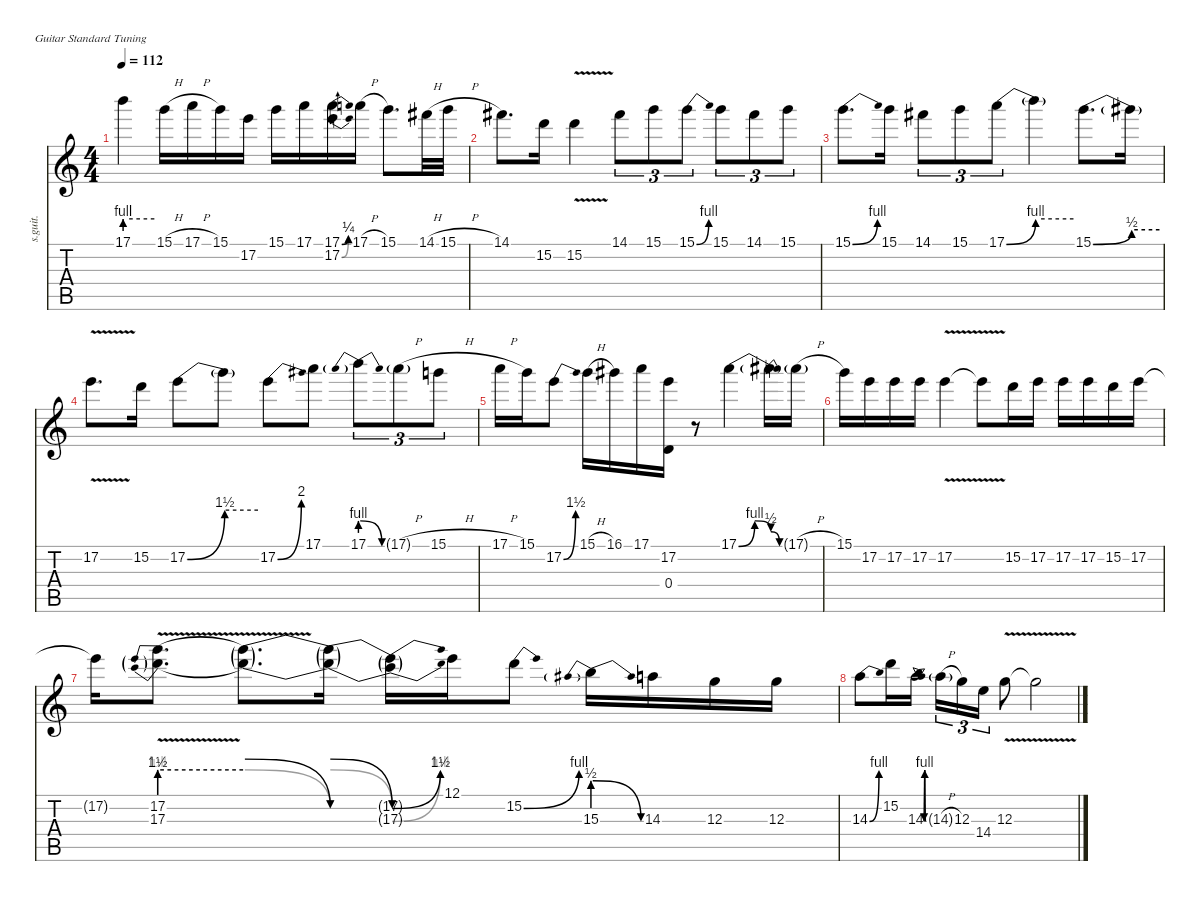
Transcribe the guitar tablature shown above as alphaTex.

\defaultSystemsLayout 4
\hideDynamics
\bracketExtendMode nobrackets
\otherSystemsTrackNameOrientation horizontal
\track ("Guitar (Jimi Hendrix)" "s.guit.") {instrument acousticguitarsteel}
\staff {score tabs}
\tuning (E4 B3 G3 D3 A2 E2)
\ts (4 4)
\tempo 112
\clef g2
\ks c
17.1{be (hold 0 4 60 4) t}.4{dy f beam Down} 15.1{h}.16{beam Down} 17.1{h}.16{beam Down} 15.1.16{beam Down} 17.2.16{beam Down} 15.1.16{beam Down} 17.1.16{beam Down} (17.1{be (bend 0 0 30 1)} 17.2{be (bend 0 0 30 1)}).16{beam Down} 17.1{h}.16{beam Down} 15.1.8{d beam Down} 14.1{h acc #}.32{beam Down} 15.1{h}.32{beam Down} |
14.1{acc #}.8{d beam Down} 15.2.16{beam Down} 15.2{v}.4{beam Down} 14.1{acc #}.8{tu (3 2) beam Down} 15.1.8{tu (3 2) beam Down} 15.1{be (bend 0 0 30 4)}.8{tu (3 2) beam Down} 15.1.8{tu (3 2) beam Down} 14.1{acc #}.8{tu (3 2) beam Down} 15.1.8{tu (3 2) beam Down} |
15.1{be (bend 0 0 30 4)}.8{d beam Down} 15.1.16{beam Down} 14.1{acc #}.8{tu (3 2) beam Down} 15.1.8{tu (3 2) beam Down} 17.1{be (bend 0 0 60 4)}.8{tu (3 2) beam Down} 17.1{be (hold 0 4 60 4) t}.4{beam Down} 15.1{be (bend 0 0 60 2)}.8{d beam Down} 15.1{be (hold 0 2 60 2) t}.16{beam Down} |
17.2{v}.8{d beam Down} 15.2.16{beam Down} 17.2{be (bend 0 0 60 6)}.8{beam Down} 17.2{be (hold 0 6 60 6) t}.8{beam Down} 17.2{be (bend 0 0 30 8)}.8{beam Down} 17.1.8{beam Down} 17.1{be (prebendrelease 0 4 60 0)}.8{tu (3 2) beam Down} 17.1{h g}.8{tu (3 2) beam Down} 15.1{h}.8{tu (3 2) beam Down} |
17.1{h}.16{beam Down} 15.1.16{beam Down} 17.2{be (bend 0 0 30 6)}.8{beam Down} 15.1{h}.16{beam Down} 16.1{acc #}.16{beam Down} 17.1.16{beam Down} (17.2 0.4).16{beam Down} r.8{beam Down} 17.1{be (bendrelease 0 0 30 4 30 4 60 2)}.4{beam Down} 17.1{be (release 0 2 60 0) t}.16{beam Down} 17.1{h g}.16{beam Down} |
15.1.16{beam Down} 17.2.16{beam Down} 17.2.16{beam Down} 17.2.16{beam Down} 17.2{v}.4{beam Down} 17.2{v t}.8{beam Down} 15.2.16{beam Down} 17.2.16{beam Down} 17.2.16{beam Down} 17.2.16{beam Down} 15.2.16{beam Down} 17.2.16{beam Down} |
17.2{t}.16{beam Down} (17.2{be (prebend 0 6 60 6) v} 17.3{be (prebend 0 4 60 4) v}).8{d beam Down} (17.2{be (release 0 6 60 0) t} 17.3{be (release 0 4 60 0) t}).8{d beam Down} (17.2{be (release 0 6 60 0) t} 17.3{be (release 0 4 60 0) t}).16{beam Down} (17.2{be (bend 0 0 60 6) t} 17.3{be (bend 0 0 60 4) t}).16{beam Down} 12.1.16{beam Down} 15.2{be (bend 0 0 30 4)}.8{beam Down} 15.3{be (prebendrelease 0 2 19.999999199999998 0)}.16{beam Down} 14.3.16{beam Down} 12.3.16{beam Down} 12.3.16{beam Down} |
14.3{be (bend 0 0 30 4)}.8{beam Down} 15.2.16{beam Down} 14.3{be (bendrelease 0 0 15 4 30 4 60 0)}.16{beam Down} 14.3{h g}.16{tu (3 2) beam Down} 12.3.16{tu (3 2) beam Down} 14.4.16{tu (3 2) beam Down} 12.3{v}.8{beam Down} 12.3{v t}.2{beam Down}
